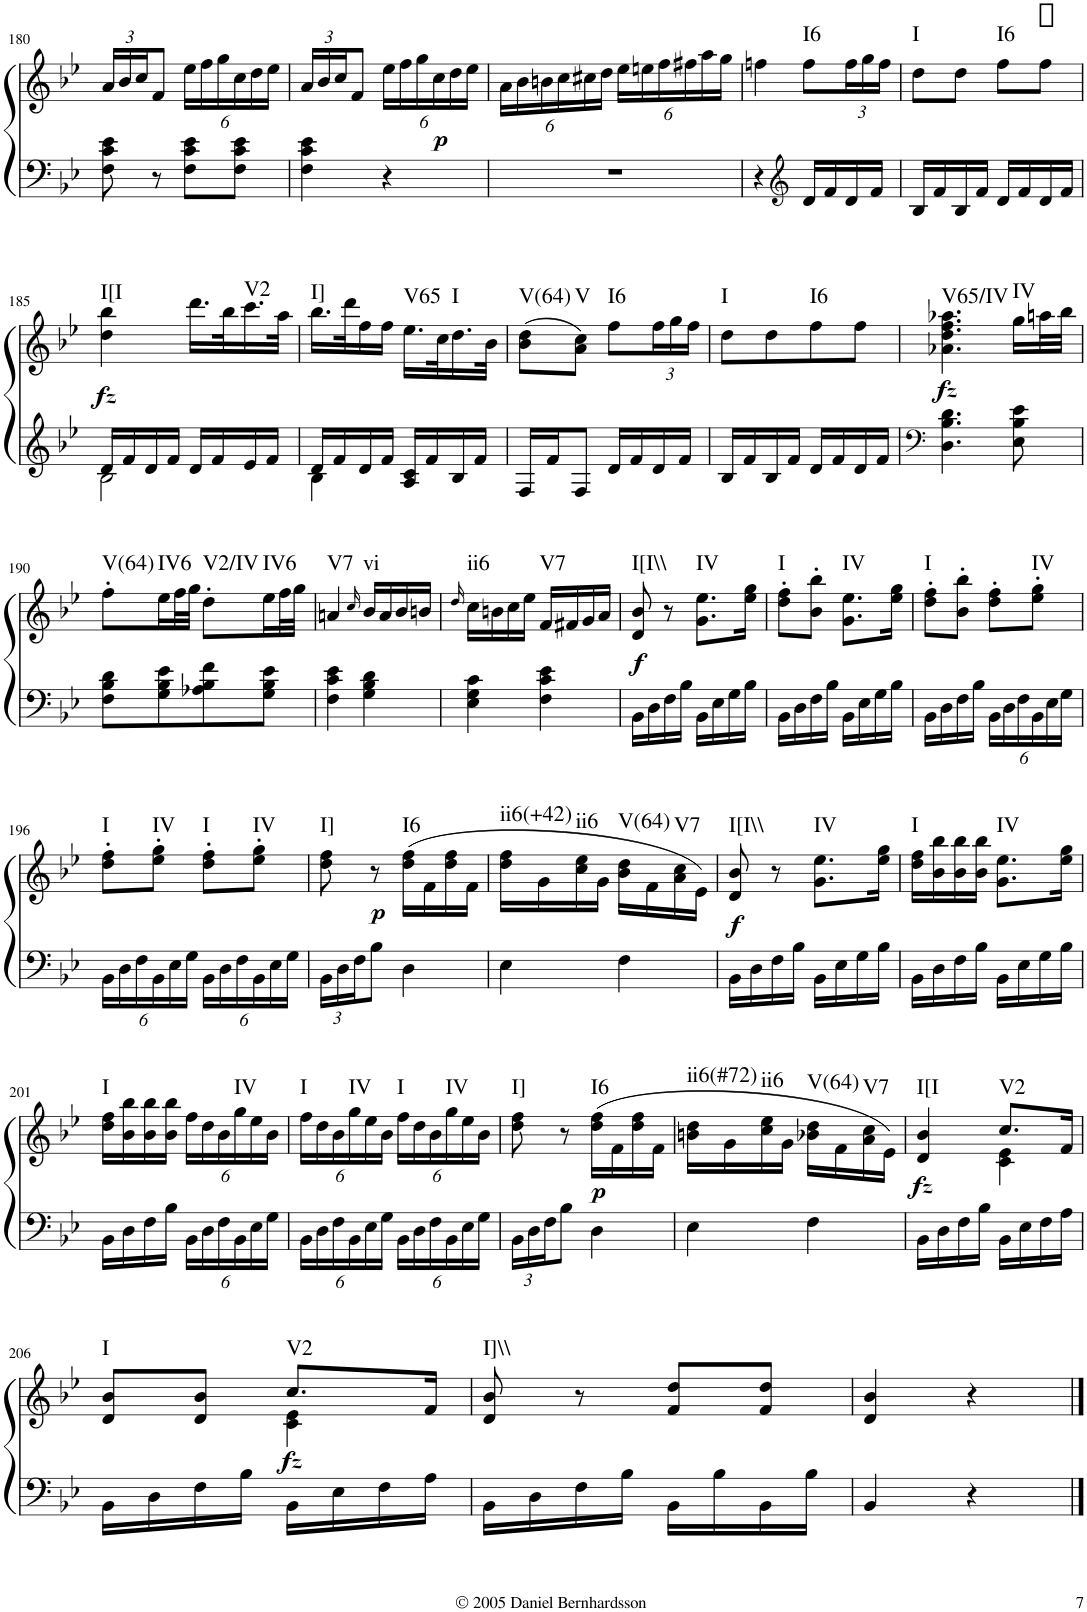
**kern	**kern	**dynam	**harte
*part1	*part1	*part1	*part1
*staff2	*staff1	*staff1/2	*
*I"Piano	*	*	*
*I'Pno.	*	*	*
!!LO:PB:g=z
*clefF4	*clefG2	*	*
*k[b-e-]	*k[b-e-]	*	*
*B-:	*B-:	*	*
*M2/4	*M2/4	*	*
*	*Xbrackettup	*	*
=180	=180	=180	=180
8F\ 8c\ 8e-\	24a/LL	.	.
.	24b-/	.	.
.	24cc/J	.	.
8r	8f/J	.	.
8F\ 8c\ 8e-\L	24ee-\LL	.	.
.	24ff\	.	.
.	24gg\	.	.
8F\ 8c\ 8e-\J	24cc\	.	.
.	24dd\	.	.
.	24ee-\JJ	.	.
=181	=181	=181	=181
4F\ 4c\ 4e-\	24a/LL	.	.
.	24b-/	.	.
.	24cc/J	.	.
.	8f/J	.	.
4r	24ee-\LL	.	.
.	24ff\	.	.
.	24gg\	.	.
!	!	!LO:DY:b	!
.	24cc\	p	.
.	24dd\	.	.
.	24ee-\JJ	.	.
=182	=182	=182	=182
2r	24a\LL	.	.
.	24b-\	.	.
.	24bn\	.	.
.	24cc\	.	.
.	24cc#X\	.	.
.	24dd\JJ	.	.
.	24ee-\LL	.	.
.	24een\	.	.
.	24ff\	.	.
.	24ff#X\	.	.
.	24aa\	.	.
.	24gg\JJ	.	.
=183	=183	=183	=183
4r	4ffn\	.	.
*clefG2	*	*	*
!	!	!	!LO:H:kt=I6
16d/LL	8ff\L	.	N
16f/	.	.	.
16d/	24ff\L	.	.
.	24gg\	.	.
16f/JJ	.	.	.
.	24ff\JJ	.	.
=184	=184	=184	=184
!	!	!	!LO:H:kt=I
16B-/LL	8dd\L	.	N
16f/	.	.	.
16B-/	8dd\J	.	.
16f/JJ	.	.	.
!	!	!	!LO:H:kt=I6
16d/LL	8ff\L	.	N
16f/	.	.	.
16d/	8ff\J	.	.
16f/JJ	.	.	.
!!LO:LB:g=z
=185	=185	=185	=185
*^	*	*	*
!	!	!	!LO:DY:b	!LO:H:kt=I[I
16d/LL	2B-\	4dd\ 4bb-\	fz	N
16f/	.	.	.	.
16d/	.	.	.	.
16f/JJ	.	.	.	.
16d/LL	.	16.ddd\LL	.	.
16f/	.	.	.	.
.	.	32bb-\K	.	.
!	!	!	!	!LO:H:kt=V2
16e-/	.	16.ccc\	.	N
16f/JJ	.	.	.	.
.	.	32aa\JJk	.	.
=186	=186	=186	=186	=186
!	!	!	!	!LO:H:kt=I]
16d/LL	4B-\	16.bb-\LL	.	N
16f/	.	.	.	.
.	.	32ddd\K	.	.
16d/	.	16ff\	.	.
16f/JJ	.	16ff\JJ	.	.
!	!	!	!	!LO:H:kt=V65
16A/ 16c/LL	8ryy	16.ee-\LL	.	N
16f/	.	.	.	.
.	.	32cc\K	.	.
!	!	!	!	!LO:H:kt=I
16B-/	8ryy	16.dd\	.	N
16f/JJ	.	.	.	.
.	.	32b-\JJk	.	.
*v	*v	*	*	*
=187	=187	=187	=187
!	!	!	!LO:H:kt=V(64)
16F/LL	(8b-\ 8dd\L	.	N
16f/J	.	.	.
!	!	!	!LO:H:kt=V
8F/J	8a\ 8cc\J)	.	N
!	!	!	!LO:H:kt=I6
16d/LL	8ff\L	.	N
16f/	.	.	.
16d/	24ff\L	.	.
.	24gg\	.	.
16f/JJ	.	.	.
.	24ff\JJ	.	.
=188	=188	=188	=188
!	!	!	!LO:H:kt=I
16B-/LL	8dd\L	.	N
16f/	.	.	.
16B-/	8dd\	.	.
16f/JJ	.	.	.
!	!	!	!LO:H:kt=I6
16d/LL	8ff\	.	N
16f/	.	.	.
16d/	8ff\J	.	.
16f/JJ	.	.	.
=189	=189	=189	=189
*clefF4	*	*	*
!	!	!LO:DY:b	!LO:H:kt=V65/IV
4.D\ 4.B-\ 4.d\	4.a-X\ 4.dd\ 4.ff\ 4.aa-X\	fz	N
!	!	!	!LO:H:kt=IV
8E-\ 8B-\ 8e-\	16gg\LL	.	N
.	32aan\L	.	.
.	32bb-\JJJ	.	.
!!LO:LB:g=z
=190	=190	=190	=190
!	!	!	!LO:H:kt=V(64)
8F\ 8B-\ 8d\L	8ff'\L	.	N
!	!	!	!LO:H:kt=IV6
8G\ 8B-\ 8e-\	16ee-\L	.	N
.	32ff\L	.	.
.	32gg\JJJ	.	.
!	!	!	!LO:H:kt=V2/IV
8A-X\ 8B-\ 8f\	8dd'\L	.	N
!	!	!	!LO:H:kt=IV6
8G\ 8B-\ 8e-\J	16ee-\L	.	N
.	32ff\L	.	.
.	32gg\JJJ	.	.
=191	=191	=191	=191
!	!	!	!LO:H:kt=V7
4F\ 4c\ 4e-\	4an/	.	N
.	16qcc/	.	.
!	!	!	!LO:H:kt=vi
4G\ 4B-\ 4d\	16b-/LL	.	N
.	16a/	.	.
.	16b-/	.	.
.	16bn/JJ	.	.
=192	=192	=192	=192
.	16qdd/	.	.
!	!	!	!LO:H:kt=ii6
4E-\ 4G\ 4c\	16cc\LL	.	N
.	16bn\	.	.
.	16cc\	.	.
.	16ee-\JJ	.	.
!	!	!	!LO:H:kt=V7
4F\ 4c\ 4e-\	16f/LL	.	N
.	16f#X/	.	.
.	16g/	.	.
.	16a/JJ	.	.
=193	=193	=193	=193
!	!	!LO:DY:b	!LO:H:kt=I[I\\
16BB-\LL	8d/ 8b-/	f	N
16D\	.	.	.
16F\	8r	.	.
16B-\JJ	.	.	.
!	!	!	!LO:H:kt=IV
16BB-\LL	8.g\ 8.ee-\L	.	N
16E-\	.	.	.
16G\	.	.	.
16B-\JJ	16ee-\ 16gg\Jk	.	.
=194	=194	=194	=194
!	!	!	!LO:H:kt=I
16BB-\LL	8dd\' 8ff\'L	.	N
16D\	.	.	.
16F\	8b-\' 8bb-\'J	.	.
16B-\JJ	.	.	.
!	!	!	!LO:H:kt=IV
16BB-\LL	8.g\ 8.ee-\L	.	N
16E-\	.	.	.
16G\	.	.	.
16B-\JJ	16ee-\ 16gg\Jk	.	.
=195	=195	=195	=195
!	!	!	!LO:H:kt=I
16BB-\LL	8dd\' 8ff\'L	.	N
16D\	.	.	.
16F\	8b-\' 8bb-\'J	.	.
16B-\JJ	.	.	.
*Xbrackettup	*	*	*
24BB-\LL	8dd\' 8ff\'L	.	.
24D\	.	.	.
24F\	.	.	.
!	!	!	!LO:H:kt=IV
24BB-\	8ee-\' 8gg\'J	.	N
24E-\	.	.	.
24G\JJ	.	.	.
!!LO:LB:g=z
=196	=196	=196	=196
!	!	!	!LO:H:kt=I
24BB-\LL	8dd\' 8ff\'L	.	N
24D\	.	.	.
24F\	.	.	.
!	!	!	!LO:H:kt=IV
24BB-\	8ee-\' 8gg\'J	.	N
24E-\	.	.	.
24G\JJ	.	.	.
!	!	!	!LO:H:kt=I
24BB-\LL	8dd\' 8ff\'L	.	N
24D\	.	.	.
24F\	.	.	.
!	!	!	!LO:H:kt=IV
24BB-\	8ee-\' 8gg\'J	.	N
24E-\	.	.	.
24G\JJ	.	.	.
=197	=197	=197	=197
!	!	!	!LO:H:kt=I]
24BB-\LL	8dd\ 8ff\	.	N
24D\	.	.	.
24F\J	.	.	.
!	!	!LO:DY:b	!
8B-\J	8r	p	.
!	!	!	!LO:H:kt=I6
4D\	(16dd\ 16ff\LL	.	N
.	16f\	.	.
.	16dd\ 16ff\	.	.
.	16f\JJ	.	.
=198	=198	=198	=198
!	!	!	!LO:H:kt=ii6(+42)
4E-\	16dd\ 16ff\LL	.	N
.	16g\	.	.
!	!	!	!LO:H:kt=ii6
.	16cc\ 16ee-\	.	N
.	16g\JJ	.	.
!	!	!	!LO:H:kt=V(64)
4F\	16b-\ 16dd\LL	.	N
.	16f\	.	.
!	!	!	!LO:H:kt=V7
.	16a\ 16cc\	.	N
.	16e-\JJ)	.	.
=199	=199	=199	=199
!	!	!LO:DY:b	!LO:H:kt=I[I\\
16BB-\LL	8d/ 8b-/	f	N
16D\	.	.	.
16F\	8r	.	.
16B-\JJ	.	.	.
!	!	!	!LO:H:kt=IV
16BB-\LL	8.g\ 8.ee-\L	.	N
16E-\	.	.	.
16G\	.	.	.
16B-\JJ	16ee-\ 16gg\Jk	.	.
=200	=200	=200	=200
!	!	!	!LO:H:kt=I
16BB-\LL	16dd\ 16ff\LL	.	N
16D\	16b-\ 16bb-\	.	.
16F\	16b-\ 16bb-\	.	.
16B-\JJ	16b-\ 16bb-\JJ	.	.
!	!	!	!LO:H:kt=IV
16BB-\LL	8.g\ 8.ee-\L	.	N
16E-\	.	.	.
16G\	.	.	.
16B-\JJ	16ee-\ 16gg\Jk	.	.
!!LO:LB:g=z
=201	=201	=201	=201
!	!	!	!LO:H:kt=I
16BB-\LL	16dd\ 16ff\LL	.	N
16D\	16b-\ 16bb-\	.	.
16F\	16b-\ 16bb-\	.	.
16B-\JJ	16b-\ 16bb-\JJ	.	.
24BB-\LL	24ff\LL	.	.
24D\	24dd\	.	.
24F\	24b-\	.	.
!	!	!	!LO:H:kt=IV
24BB-\	24gg\	.	N
24E-\	24ee-\	.	.
24G\JJ	24b-\JJ	.	.
=202	=202	=202	=202
!	!	!	!LO:H:kt=I
24BB-\LL	24ff\LL	.	N
24D\	24dd\	.	.
24F\	24b-\	.	.
!	!	!	!LO:H:kt=IV
24BB-\	24gg\	.	N
24E-\	24ee-\	.	.
24G\JJ	24b-\JJ	.	.
!	!	!	!LO:H:kt=I
24BB-\LL	24ff\LL	.	N
24D\	24dd\	.	.
24F\	24b-\	.	.
!	!	!	!LO:H:kt=IV
24BB-\	24gg\	.	N
24E-\	24ee-\	.	.
24G\JJ	24b-\JJ	.	.
=203	=203	=203	=203
!	!	!	!LO:H:kt=I]
24BB-\LL	8dd\ 8ff\	.	N
24D\	.	.	.
24F\J	.	.	.
8B-\J	8r	.	.
!	!	!LO:DY:b	!LO:H:kt=I6
4D\	(16dd\ 16ff\LL	p	N
.	16f\	.	.
.	16dd\ 16ff\	.	.
.	16f\JJ	.	.
=204	=204	=204	=204
!	!	!	!LO:H:kt=ii6(#72)
4E-\	16bn\ 16dd\LL	.	N
.	16g\	.	.
!	!	!	!LO:H:kt=ii6
.	16cc\ 16ee-\	.	N
.	16g\JJ	.	.
!	!	!	!LO:H:kt=V(64)
4F\	16b-X\ 16dd\LL	.	N
.	16f\	.	.
!	!	!	!LO:H:kt=V7
.	16a\ 16cc\	.	N
.	16e-\JJ)	.	.
=205	=205	=205	=205
*	*^	*	*
!	!	!	!LO:DY:b	!LO:H:kt=I[I
16BB-\LL	4d/ 4b-/	4ryy	fz	N
16D\	.	.	.	.
16F\	.	.	.	.
16B-\JJ	.	.	.	.
!	!	!	!	!LO:H:kt=V2
16BB-\LL	8.cc/L	4c\ 4e-\	.	N
16E-\	.	.	.	.
16F\	.	.	.	.
16A\JJ	16f/Jk	.	.	.
!!LO:LB:g=z	!!
=206	=206	=206	=206	=206
!	!	!	!	!LO:H:kt=I
16BB-\LL	8d/ 8b-/L	4ryy	.	N
16D\	.	.	.	.
16F\	8d/ 8b-/J	.	.	.
16B-\JJ	.	.	.	.
!	!	!	!LO:DY:b	!LO:H:kt=V2
16BB-\LL	8.cc/L	4c\ 4e-\	fz	N
16E-\	.	.	.	.
16F\	.	.	.	.
16A\JJ	16f/Jk	.	.	.
*	*v	*v	*	*
=207	=207	=207	=207
!	!	!	!LO:H:kt=I]\\
16BB-\LL	8d/ 8b-/	.	N
16D\	.	.	.
16F\	8r	.	.
16B-\JJ	.	.	.
16BB-\LL	8f/ 8dd/L	.	.
16B-\	.	.	.
16BB-\	8f/ 8dd/J	.	.
16B-\JJ	.	.	.
=208	=208	=208	=208
4BB-/	4d/ 4b-/	.	.
4r	4r	.	.
==	==	==	==
*-	*-	*-	*-
